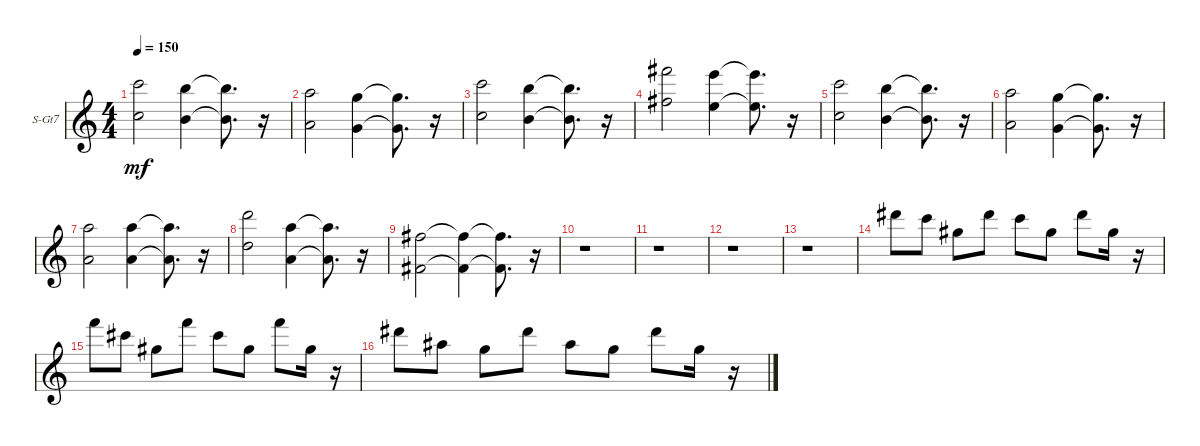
\bracketExtendMode groupsimilarinstruments
\firstSystemTrackNameOrientation horizontal
\otherSystemsTrackNameOrientation horizontal
\track ("Vibraphone" "S-Gt7") {instrument violin}
\staff {score}
\tuning (E4 B3 G3 D3 A2 E2 B1)
\displaytranspose 12
\ts (4 4)
\tempo 150
\clef g2
\ks c
(8.1 1.2).2{dy mf} (7.1 0.2).4 (7.1{t} 0.2{t}).8{d} r.16 |
(5.1 2.3).2 (3.1 0.3).4 (3.1{t} 0.3{t}).8{d} r.16 |
(8.1 1.2).2 (7.1 0.2).4 (7.1{t} 0.2{t}).8{d} r.16 |
(2.1 19.2).2 (0.1 17.2).4 (0.1{t} 17.2{t}).8{d} r.16 |
(8.1 1.2).2 (7.1 0.2).4 (7.1{t} 0.2{t}).8{d} r.16 |
(5.1 2.3).2 (3.1 0.3).4 (3.1{t} 0.3{t}).8{d} r.16 |
(5.1 2.3).2 (5.1 2.3).4 (5.1{t} 2.3{t}).8{d} r.16 |
(10.1 3.2).2 (5.1 2.3).4 (5.1{t} 2.3{t}).8{d} r.16 |
(2.1 4.4).2 (2.1{t} 4.4{t}).4 (2.1{t} 4.4{t}).8{d} r.16 |
r.1 |
r.1 |
r.1 |
r.1 |
11.1.8 8.1.8 4.1.8 11.1.8 8.1.8 4.1.8 11.1.8 4.1.16 r.16 |
13.1.8 9.1.8 4.1.8 13.1.8 9.1.8 4.1.8 13.1.8 4.1.16 r.16 |
11.1.8 6.1.8 3.1.8 11.1.8 6.1.8 3.1.8 11.1.8 3.1.16 r.16
